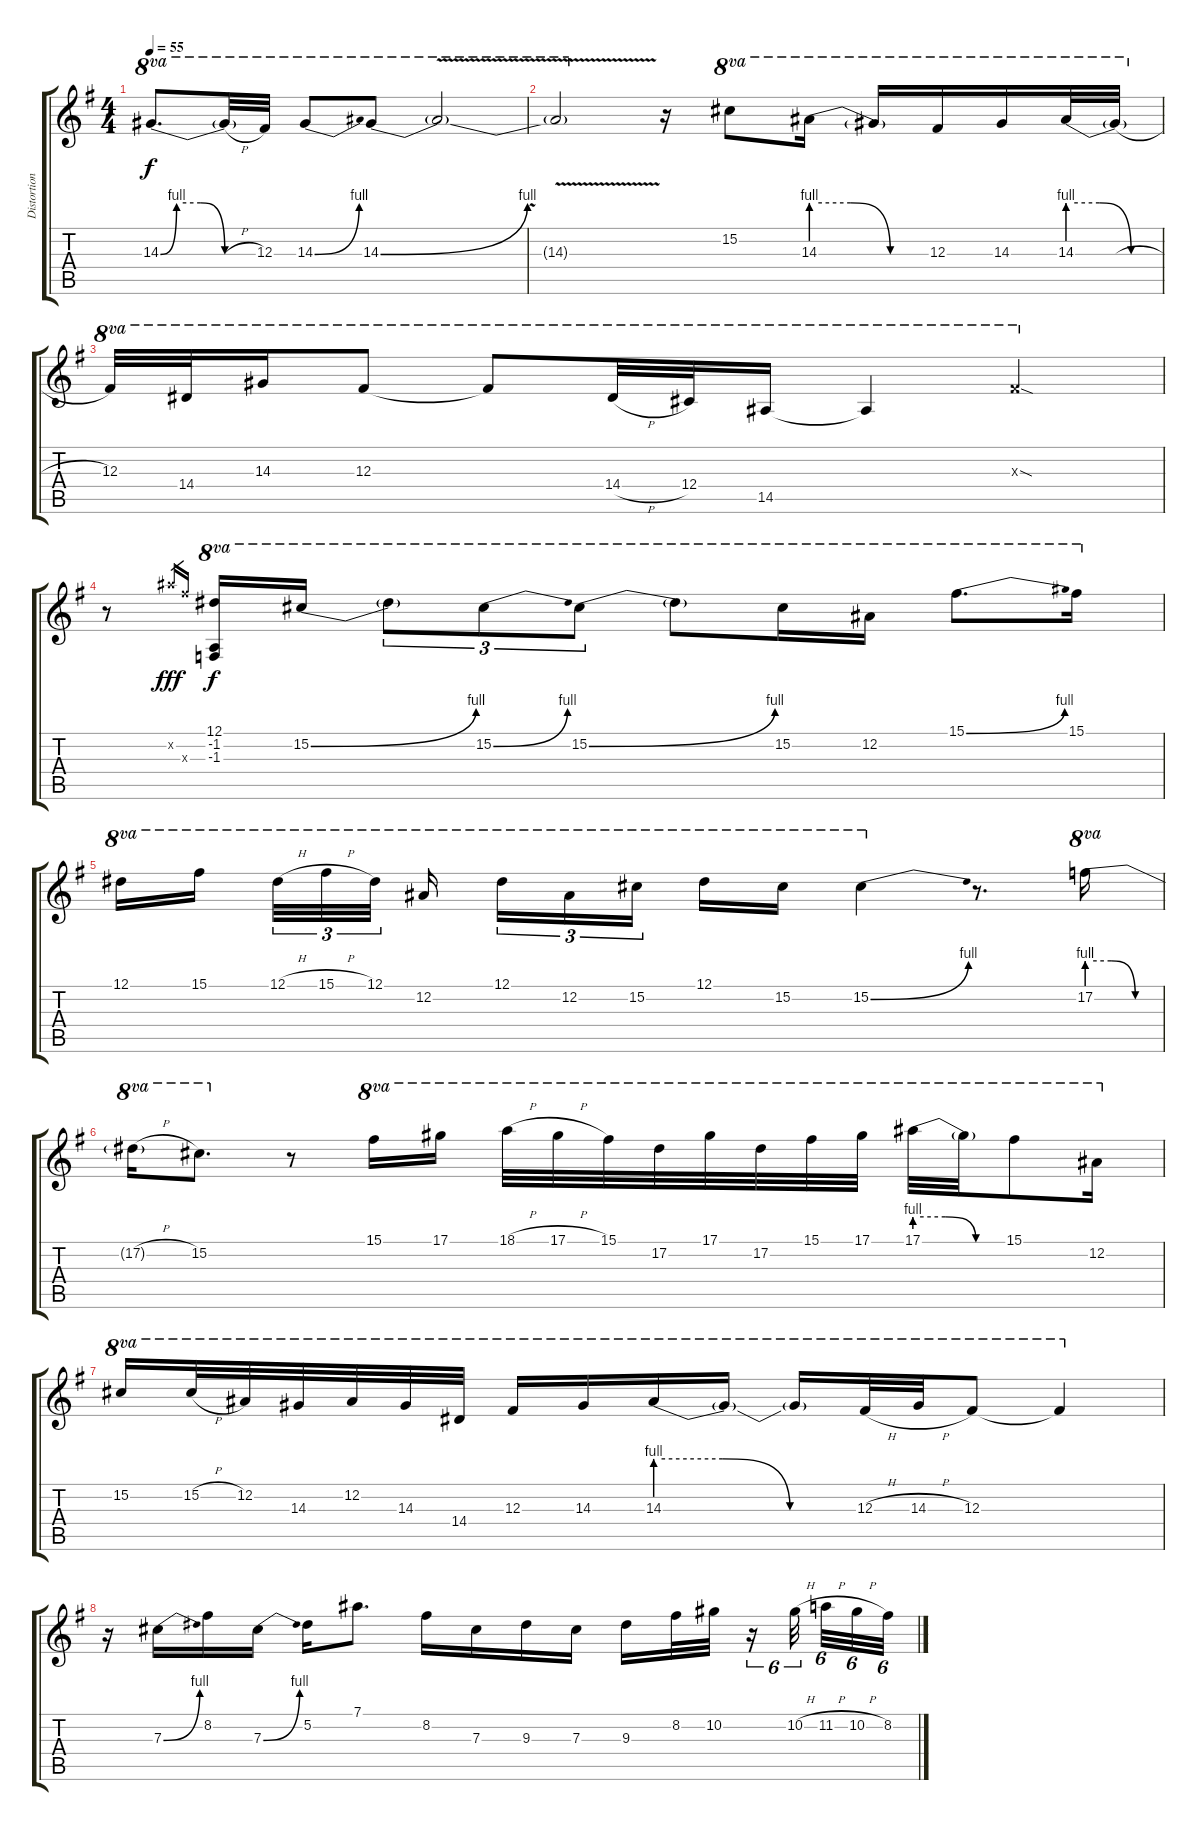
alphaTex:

\track ("Distortion" "Distortion") {instrument distortionguitar}
\staff {score tabs}
\tuning (Eb4 Bb3 Gb3 Db3 Ab2 Eb2) {hide}
\ts (4 4)
\tempo 55
\clef g2
\ks g
14.3{be (custom 0 0 10 4 25 4 40 0 60 0)}.8{d ot 8va dy f} 14.3{h t}.32{ot 8va} 12.3.32{ot 8va} 14.3{be (bend 0 0 60 4)}.8{ot 8va} 14.3{be (bend 0 0 60 4)}.8{ot 8va} 14.3{v t}.2{ot 8va} |
14.3{v t}.2{ot 8va} r.16 15.2.8{ot 8va} 14.3{be (custom 0 4 20 4 40 0 60 0)}.16{ot 8va} 14.3{t}.16{ot 8va} 12.3.16{ot 8va} 14.3.16{ot 8va} 14.3{be (custom 0 4 20 4 40 0 60 0)}.32{ot 8va} 14.3{h t}.32{ot 8va} |
12.3.32{ot 8va} 14.4.32{ot 8va} 14.3.16{ot 8va} 12.3.8{ot 8va} 12.3{t}.8{ot 8va} 14.4{h}.32{ot 8va} 12.4.32{ot 8va} 14.5.16{ot 8va} 14.5{t}.4{ot 8va} 12.3{sod x}.4{ot 8va} |
r.8 12.2{x}.16{gr dy fff} 12.3{x}.16{gr} (12.1 -1.2 -1.3).16{ot 8va dy f} 15.2{be (bend 0 0 60 4)}.16{ot 8va} 15.2{t}.8{tu (3 2) ot 8va} 15.2{be (bend 0 0 60 4)}.8{tu (3 2) ot 8va} 15.2{be (bend 0 0 60 4)}.8{tu (3 2) ot 8va} 15.2{t}.8{ot 8va} 15.2.16{ot 8va} 12.2.16{ot 8va} 15.1{be (bend 0 0 60 4)}.8{d ot 8va} 15.1.16{ot 8va} |
12.1.16{ot 8va} 15.1.16{ot 8va beam splitsecondary} 12.1{h}.32{tu (3 2) ot 8va} 15.1{h}.32{tu (3 2) ot 8va} 12.1.32{tu (3 2) ot 8va beam splitsecondary} 12.2.16{ot 8va} 12.1.16{tu (3 2) ot 8va} 12.2.16{tu (3 2) ot 8va} 15.2.16{tu (3 2) ot 8va beam splitsecondary} 12.1.16{ot 8va} 15.2.16{ot 8va} 15.2{be (bend 0 0 60 4)}.4{ot 8va} r.8{d} 17.2{be (custom 0 4 20 4 40 0 60 0)}.16{ot 8va} |
17.2{h t}.16{ot 8va} 15.2.8{d ot 8va} r.8 15.1.16{ot 8va} 17.1.16{ot 8va} 18.1{h}.32{ot 8va} 17.1{h}.32{ot 8va} 15.1.32{ot 8va} 17.2.32{ot 8va} 17.1.32{ot 8va} 17.2.32{ot 8va} 15.1.32{ot 8va} 17.1.32{ot 8va} 17.1{be (custom 0 4 20 4 40 0 60 0)}.32{ot 8va} 17.1{t}.32{ot 8va} 15.1.8{ot 8va} 12.2.16{ot 8va} |
15.2.16{ot 8va} 15.2{h}.32{ot 8va} 12.2.32{ot 8va} 14.3.32{ot 8va} 12.2.32{ot 8va} 14.3.32{ot 8va} 14.4.32{ot 8va} 12.3.16{ot 8va} 14.3.16{ot 8va} 14.3{be (custom 0 4 20 4 40 0 60 0)}.16{ot 8va} 14.3{t}.16{ot 8va} 14.3{t}.16{ot 8va} 12.3{h}.32{ot 8va} 14.3{h}.32{ot 8va} 12.3.8{ot 8va} 12.3{t}.4{ot 8va} |
r.16 7.3{be (bend 0 0 60 4)}.16 8.2.16 7.3{be (bend 0 0 60 4)}.16 5.2.16 7.1.8{d} 8.2.16 7.3.16 9.3.16 7.3.16 9.3.16 8.2.32 10.2.32 r.16{tu (6 4)} 10.2{h}.32{tu (6 4) beam splitsecondary} 11.2{h}.32{tu (6 4)} 10.2{h}.32{tu (6 4)} 8.2.32{tu (6 4)}
